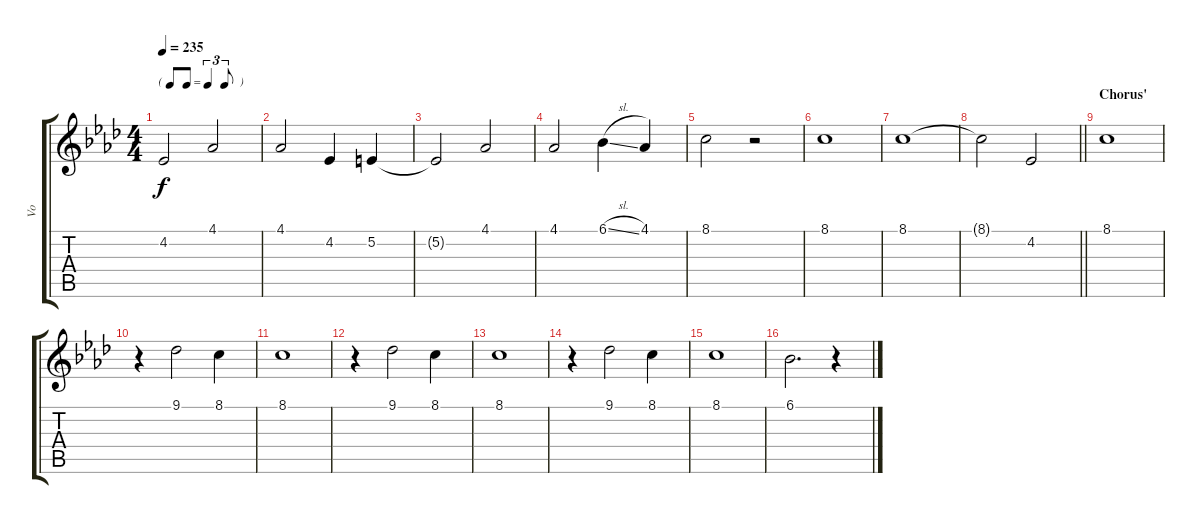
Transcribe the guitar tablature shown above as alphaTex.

\track ("Vo" "Vo") {instrument flute}
\staff {score tabs}
\tuning (E4 B3 G3 D3 A2 E2) {hide}
\ts (4 4)
\tf triplet8th
\tempo 235
\clef g2
\ks ab
4.2.2{dy f} 4.1.2 |
4.1.2 4.2.4 5.2.4 |
5.2{t}.2 4.1.2 |
4.1.2 6.1{sl}.4 4.1.4 |
8.1.2 r.2 |
8.1.1 |
8.1.1 |
\barLineRight lightlight
8.1{t}.2 4.2.2 |
\section ("" "Chorus'")
8.1.1 |
r.4 9.1.2 8.1.4 |
8.1.1 |
r.4 9.1.2 8.1.4 |
8.1.1 |
r.4 9.1.2 8.1.4 |
8.1.1 |
6.1.2{d} r.4
